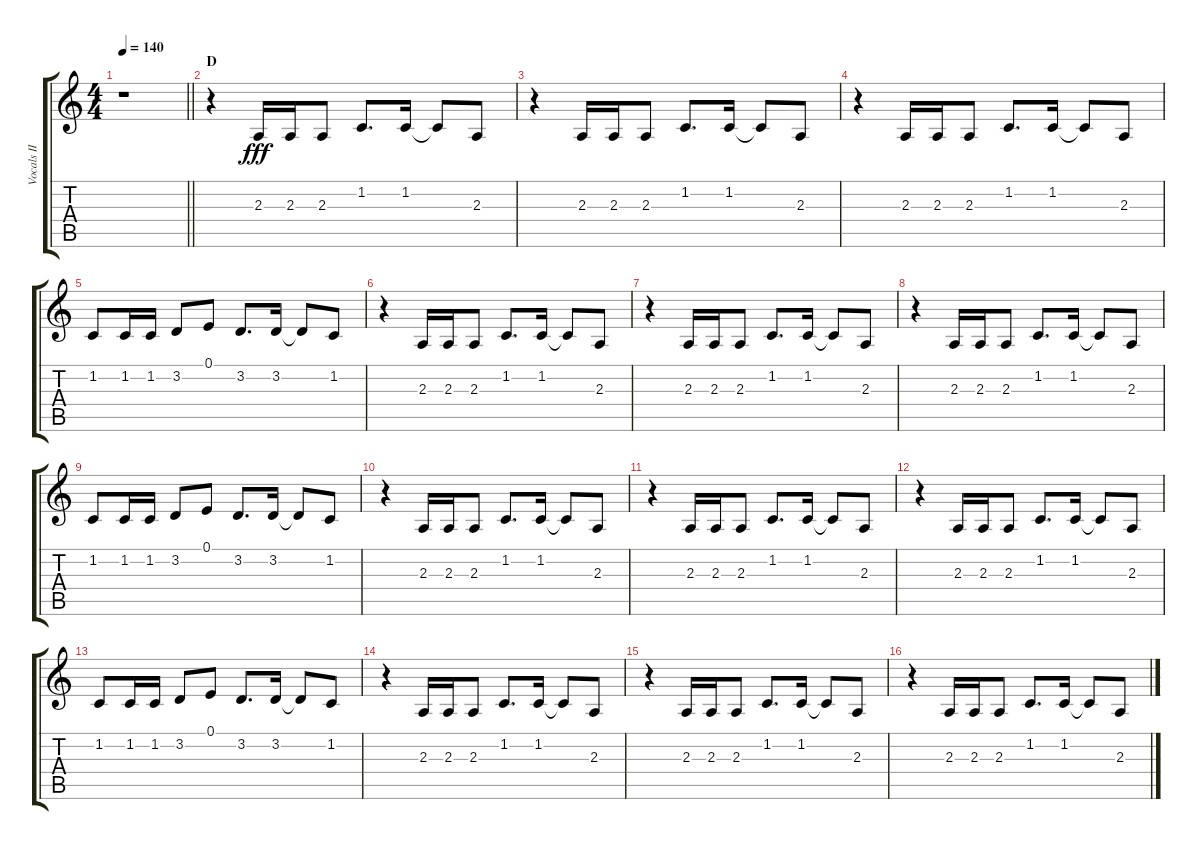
\track ("Vocals II" "Vocals II") {instrument voiceoohs}
\staff {score tabs}
\tuning (E4 B3 G3 D3 A2 E2) {hide}
\ts (4 4)
\tempo 140
\clef g2
\barLineRight lightlight
\ks c
r.1{dy fff} |
\section ("" "D")
r.4 2.3.16 2.3.16 2.3.8 1.2.8{d} 1.2.16 1.2{t}.8 2.3.8 |
r.4 2.3.16 2.3.16 2.3.8 1.2.8{d} 1.2.16 1.2{t}.8 2.3.8 |
r.4 2.3.16 2.3.16 2.3.8 1.2.8{d} 1.2.16 1.2{t}.8 2.3.8 |
1.2.8 1.2.16 1.2.16 3.2.8 0.1.8 3.2.8{d} 3.2.16 3.2{t}.8 1.2.8 |
r.4 2.3.16 2.3.16 2.3.8 1.2.8{d} 1.2.16 1.2{t}.8 2.3.8 |
r.4 2.3.16 2.3.16 2.3.8 1.2.8{d} 1.2.16 1.2{t}.8 2.3.8 |
r.4 2.3.16 2.3.16 2.3.8 1.2.8{d} 1.2.16 1.2{t}.8 2.3.8 |
1.2.8 1.2.16 1.2.16 3.2.8 0.1.8 3.2.8{d} 3.2.16 3.2{t}.8 1.2.8 |
r.4 2.3.16 2.3.16 2.3.8 1.2.8{d} 1.2.16 1.2{t}.8 2.3.8 |
r.4 2.3.16 2.3.16 2.3.8 1.2.8{d} 1.2.16 1.2{t}.8 2.3.8 |
r.4 2.3.16 2.3.16 2.3.8 1.2.8{d} 1.2.16 1.2{t}.8 2.3.8 |
1.2.8 1.2.16 1.2.16 3.2.8 0.1.8 3.2.8{d} 3.2.16 3.2{t}.8 1.2.8 |
r.4 2.3.16 2.3.16 2.3.8 1.2.8{d} 1.2.16 1.2{t}.8 2.3.8 |
r.4 2.3.16 2.3.16 2.3.8 1.2.8{d} 1.2.16 1.2{t}.8 2.3.8 |
r.4 2.3.16 2.3.16 2.3.8 1.2.8{d} 1.2.16 1.2{t}.8 2.3.8
